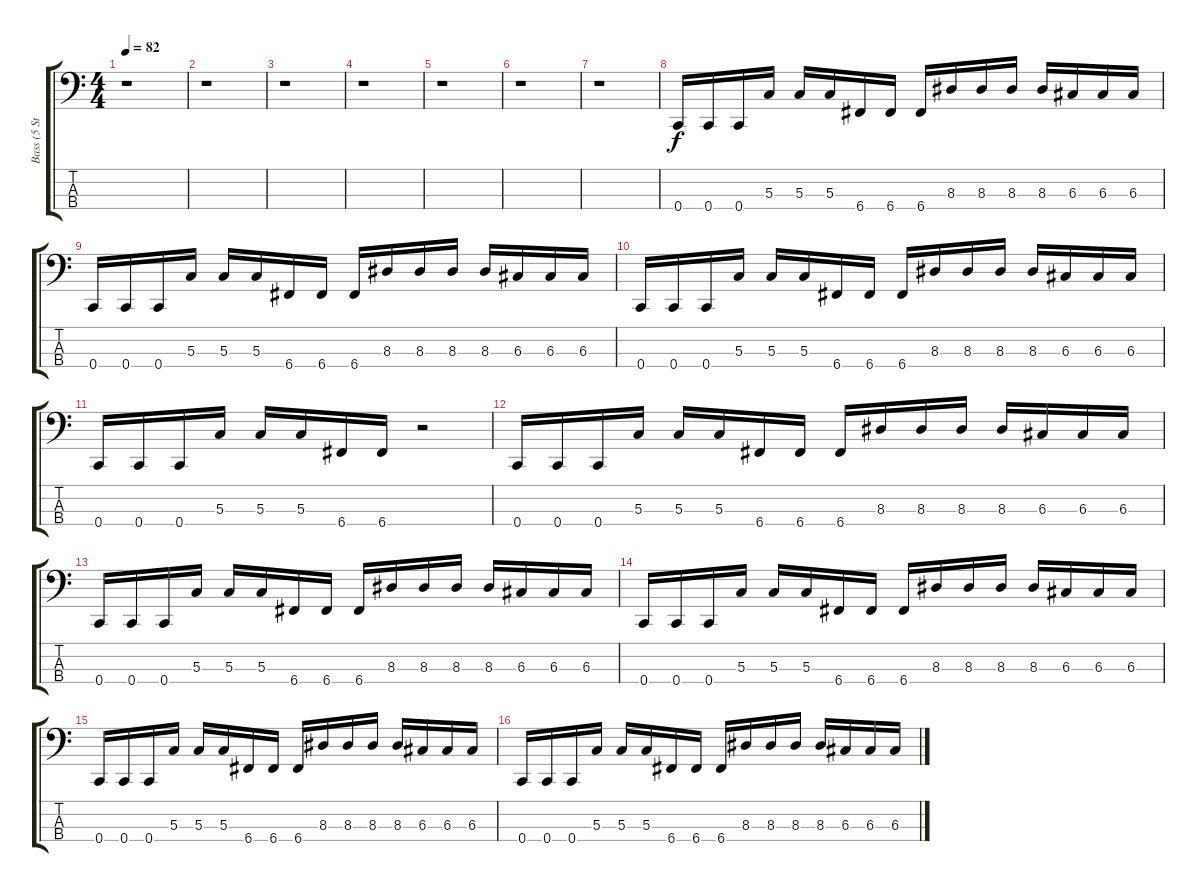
\track ("Bass (5 Stringed)" "Bass (5 St") {instrument electricbasspick}
\staff {score tabs}
\tuning (F2 C2 G1 C1) {hide}
\ts (4 4)
\tempo 82
\clef f4
\ks c
r.1{dy f} |
r.1 |
r.1 |
r.1 |
r.1 |
r.1 |
r.1 |
0.4.16 0.4.16 0.4.16 5.3.16 5.3.16 5.3.16 6.4.16 6.4.16 6.4.16 8.3.16 8.3.16 8.3.16 8.3.16 6.3.16 6.3.16 6.3.16 |
0.4.16 0.4.16 0.4.16 5.3.16 5.3.16 5.3.16 6.4.16 6.4.16 6.4.16 8.3.16 8.3.16 8.3.16 8.3.16 6.3.16 6.3.16 6.3.16 |
0.4.16 0.4.16 0.4.16 5.3.16 5.3.16 5.3.16 6.4.16 6.4.16 6.4.16 8.3.16 8.3.16 8.3.16 8.3.16 6.3.16 6.3.16 6.3.16 |
0.4.16 0.4.16 0.4.16 5.3.16 5.3.16 5.3.16 6.4.16 6.4.16 r.2{volume 16} |
0.4.16 0.4.16 0.4.16 5.3.16 5.3.16 5.3.16 6.4.16 6.4.16 6.4.16 8.3.16 8.3.16 8.3.16 8.3.16 6.3.16 6.3.16 6.3.16 |
0.4.16 0.4.16 0.4.16 5.3.16 5.3.16 5.3.16 6.4.16 6.4.16 6.4.16 8.3.16 8.3.16 8.3.16 8.3.16 6.3.16 6.3.16 6.3.16 |
0.4.16 0.4.16 0.4.16 5.3.16 5.3.16 5.3.16 6.4.16 6.4.16 6.4.16 8.3.16 8.3.16 8.3.16 8.3.16 6.3.16 6.3.16 6.3.16 |
0.4.16 0.4.16 0.4.16 5.3.16 5.3.16 5.3.16 6.4.16 6.4.16 6.4.16 8.3.16 8.3.16 8.3.16 8.3.16 6.3.16 6.3.16 6.3.16 |
0.4.16 0.4.16 0.4.16 5.3.16 5.3.16 5.3.16 6.4.16 6.4.16 6.4.16 8.3.16 8.3.16 8.3.16 8.3.16 6.3.16 6.3.16 6.3.16
